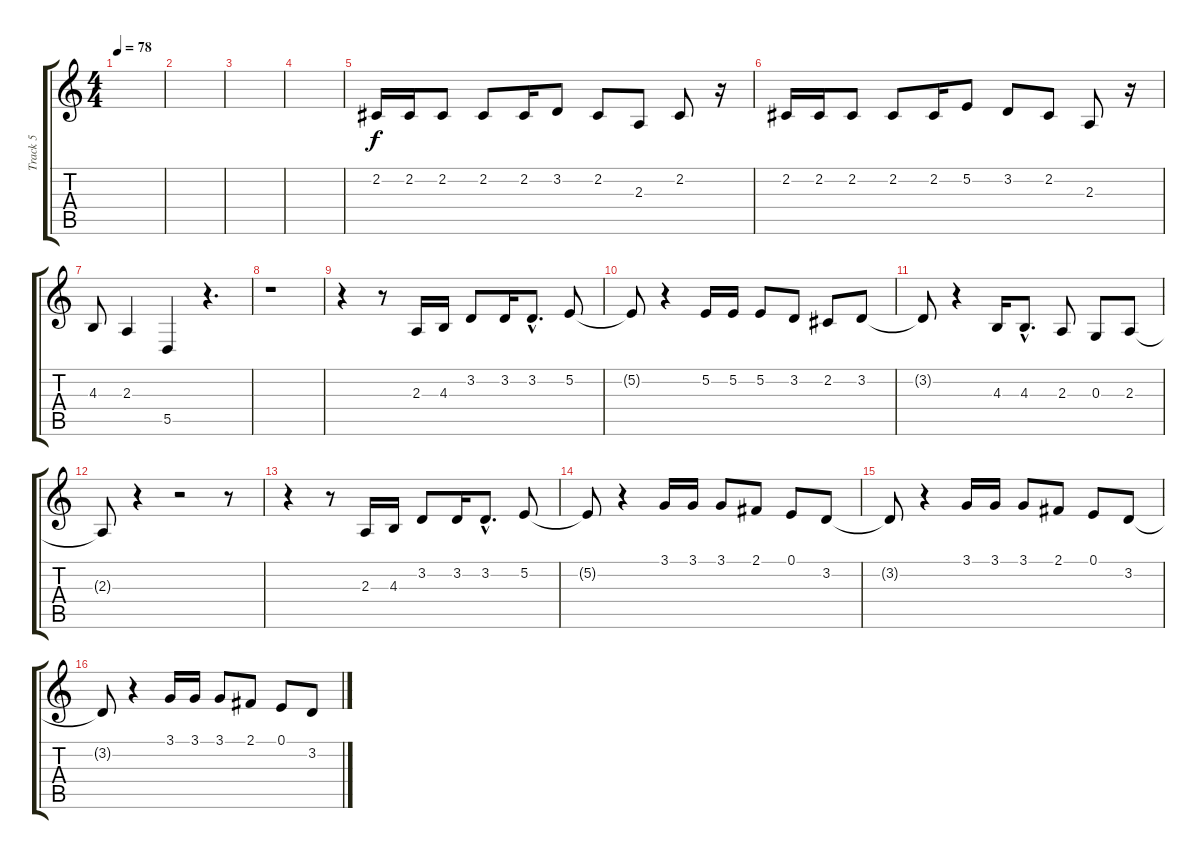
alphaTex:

\track ("Track 5" "Track 5") {instrument clarinet}
\staff {score tabs}
\tuning (E4 B3 G3 D3 A2 E2) {hide}
\ts (4 4)
\tempo 78
\clef g2
\ks c
|
|
|
|
2.2.16 2.2.16 2.2.8 2.2.8 2.2.16 3.2.8 2.2.8 2.3.8 2.2.8 r.16 |
2.2.16 2.2.16 2.2.8 2.2.8 2.2.16 5.2.8 3.2.8 2.2.8 2.3.8 r.16 |
4.3.8 2.3.4 5.5.4 r.4{d} |
r.1 |
r.4 r.8 2.3.16 4.3.16 3.2.8 3.2.16 3.2{hac}.8{d} 5.2.8 |
5.2{t}.8 r.4 5.2.16 5.2.16 5.2.8 3.2.8 2.2.8 3.2.8 |
3.2{t}.8 r.4 4.3.16 4.3{hac}.8{d} 2.3.8 0.3.8 2.3.8 |
2.3{t}.8 r.4 r.2 r.8 |
r.4 r.8 2.3.16 4.3.16 3.2.8 3.2.16 3.2{hac}.8{d} 5.2.8 |
5.2{t}.8 r.4 3.1.16 3.1.16 3.1.8 2.1.8 0.1.8 3.2.8 |
3.2{t}.8 r.4 3.1.16 3.1.16 3.1.8 2.1.8 0.1.8 3.2.8 |
3.2{t}.8 r.4 3.1.16 3.1.16 3.1.8 2.1.8 0.1.8 3.2.8
